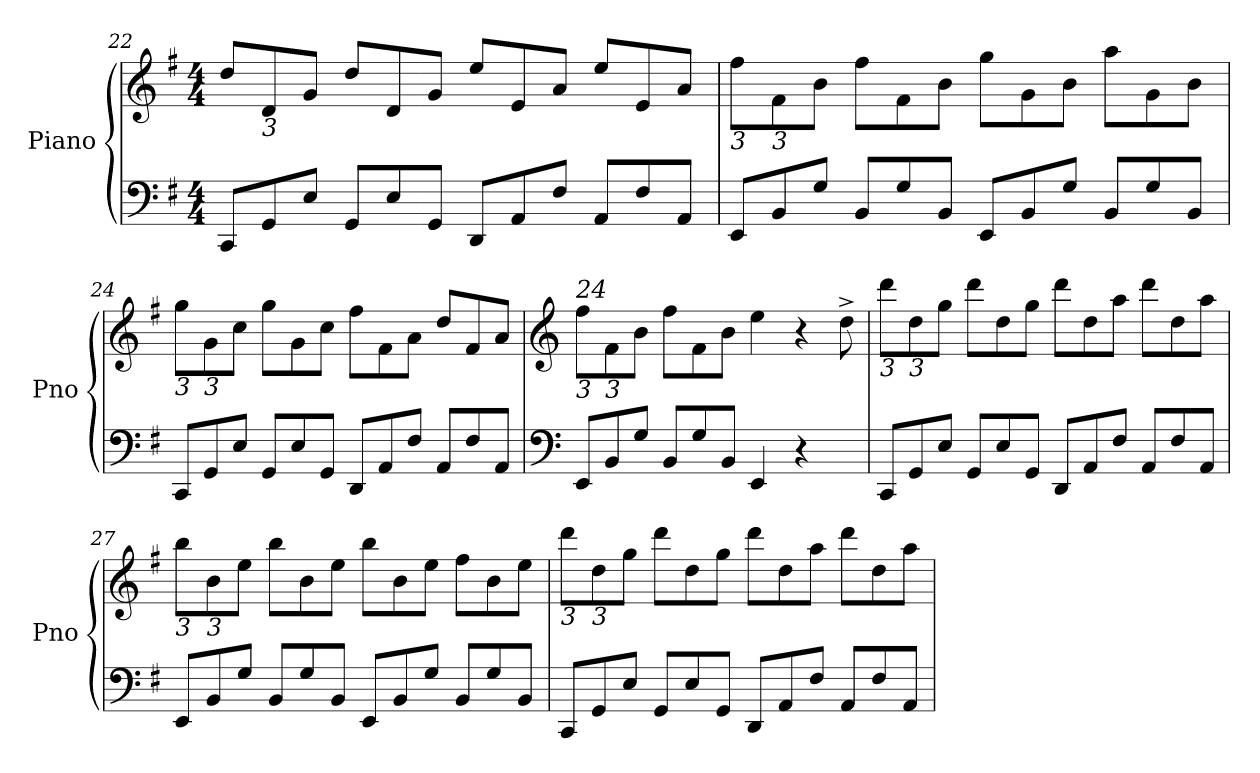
**kern	**kern
*part1	*part1
*staff2	*staff1
*I"Piano	*
*I'Pno	*
*clefF4	*clefG2
*k[f#]	*k[f#]
*M4/4	*M4/4
=22	=22
8CC/L	8dd/L
!	!LO:TX:b:i:t=3
8GG/	8d/
8E/J	8g/J
8GG/L	8dd/L
8E/	8d/
8GG/J	8g/J
8DD/L	8ee/L
8AA/	8e/
8F#/J	8a/J
8AA/L	8ee/L
8F#/	8e/
8AA/J	8a/J
=23	=23
!	!LO:TX:b:i:t=3
8EE/L	8ff#\L
!	!LO:TX:b:i:t=3
8BB/	8f#\
8G/J	8b\J
8BB/L	8ff#\L
8G/	8f#\
8BB/J	8b\J
8EE/L	8gg\L
8BB/	8g\
8G/J	8b\J
8BB/L	8aa\L
8G/	8g\
8BB/J	8b\J
=24	=24
!	!LO:TX:b:i:t=3
8CC/L	8gg\L
!	!LO:TX:b:i:t=3
8GG/	8g\
8E/J	8cc\J
8GG/L	8gg\L
8E/	8g\
8GG/J	8cc\J
8DD/L	8ff#\L
8AA/	8f#\
8F#/J	8a\J
8AA/L	8dd/L
8F#/	8f#/
8AA/J	8a/J
!!LO:PB:g=z
=25	=25
*clefF4	*clefG2
!	!LO:TX:a:i:t=24
!	!LO:TX:b:i:t=3
8EE/L	8ff#\L
!	!LO:TX:b:i:t=3
8BB/	8f#\
8G/J	8b\J
8BB/L	8ff#\L
8G/	8f#\
8BB/J	8b\J
4EE/	4ee\
4r	4r
8ryy	8dd^\
=26	=26
!	!LO:TX:b:i:t=3
8CC/L	8ddd\L
!	!LO:TX:b:i:t=3
8GG/	8dd\
8E/J	8gg\J
8GG/L	8ddd\L
8E/	8dd\
8GG/J	8gg\J
8DD/L	8ddd\L
8AA/	8dd\
8F#/J	8aa\J
8AA/L	8ddd\L
8F#/	8dd\
8AA/J	8aa\J
=27	=27
!	!LO:TX:b:i:t=3
8EE/L	8bb\L
!	!LO:TX:b:i:t=3
8BB/	8b\
8G/J	8ee\J
8BB/L	8bb\L
8G/	8b\
8BB/J	8ee\J
8EE/L	8bb\L
8BB/	8b\
8G/J	8ee\J
8BB/L	8ff#\L
8G/	8b\
8BB/J	8ee\J
=28	=28
!	!LO:TX:b:i:t=3
8CC/L	8ddd\L
!	!LO:TX:b:i:t=3
8GG/	8dd\
8E/J	8gg\J
8GG/L	8ddd\L
8E/	8dd\
8GG/J	8gg\J
8DD/L	8ddd\L
8AA/	8dd\
8F#/J	8aa\J
8AA/L	8ddd\L
8F#/	8dd\
8AA/J	8aa\J
=	=
*-	*-
